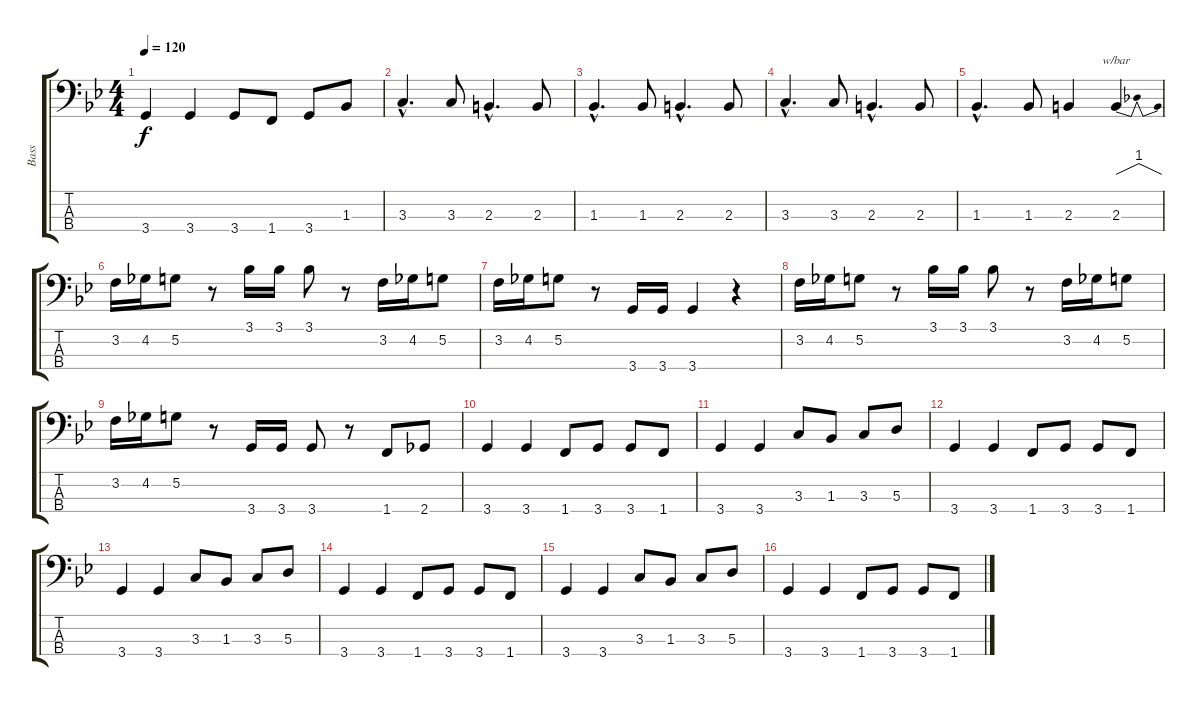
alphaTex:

\track ("Bass" "Bass") {instrument synthbass1}
\staff {score tabs}
\tuning (G2 D2 A1 E1) {hide}
\ts (4 4)
\tempo 120
\clef f4
\ks bb
3.4.4{dy f} 3.4.4 3.4.8 1.4.8 3.4.8 1.3.8 |
3.3{hac}.4{d} 3.3.8 2.3{hac}.4{d} 2.3.8 |
1.3{hac}.4{d} 1.3.8 2.3{hac}.4{d} 2.3.8 |
3.3{hac}.4{d} 3.3.8 2.3{hac}.4{d} 2.3.8 |
1.3{hac}.4{d} 1.3.8 2.3.4 2.3.4{tbe (dip default 0 0 30 4 60 0)} |
3.2.16 4.2.16 5.2.8 r.8 3.1.16 3.1.16 3.1.8 r.8 3.2.16 4.2.16 5.2.8 |
3.2.16 4.2.16 5.2.8 r.8 3.4.16 3.4.16 3.4.4 r.4 |
3.2.16 4.2.16 5.2.8 r.8 3.1.16 3.1.16 3.1.8 r.8 3.2.16 4.2.16 5.2.8 |
3.2.16 4.2.16 5.2.8 r.8 3.4.16 3.4.16 3.4.8 r.8 1.4.8 2.4.8 |
3.4.4 3.4.4 1.4.8 3.4.8 3.4.8 1.4.8 |
3.4.4 3.4.4 3.3.8 1.3.8 3.3.8 5.3.8 |
3.4.4 3.4.4 1.4.8 3.4.8 3.4.8 1.4.8 |
3.4.4 3.4.4 3.3.8 1.3.8 3.3.8 5.3.8 |
3.4.4 3.4.4 1.4.8 3.4.8 3.4.8 1.4.8 |
3.4.4 3.4.4 3.3.8 1.3.8 3.3.8 5.3.8 |
3.4.4 3.4.4 1.4.8 3.4.8 3.4.8 1.4.8
